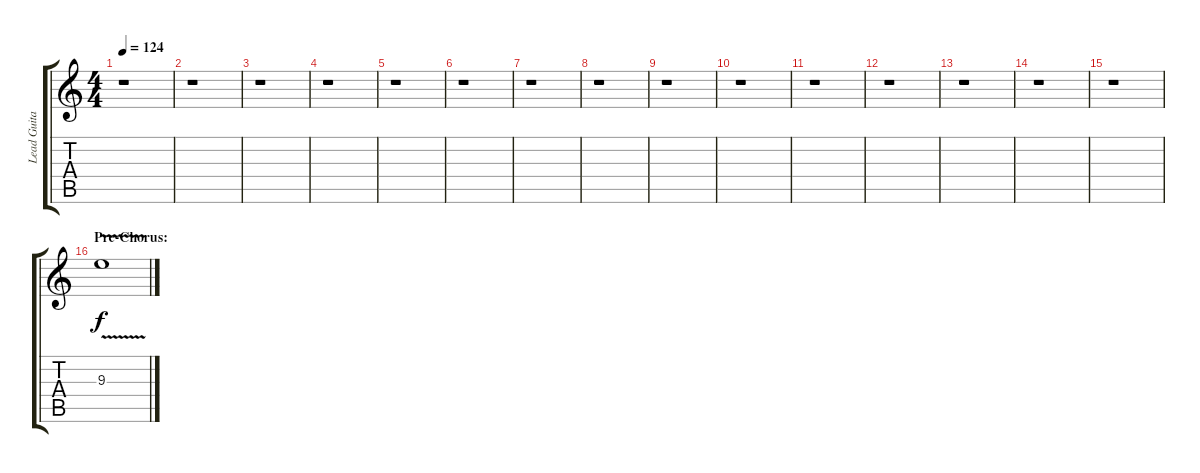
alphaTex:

\track ("Lead Guitar I" "Lead Guita") {instrument distortionguitar}
\staff {score tabs}
\tuning (E4 B3 G3 D3 A2 E2) {hide}
\ts (4 4)
\tempo 124
\clef g2
\ks c
r.1{dy f} |
r.1 |
r.1 |
r.1 |
r.1 |
r.1 |
r.1 |
r.1 |
r.1 |
r.1 |
r.1 |
r.1 |
r.1 |
r.1 |
r.1 |
\section ("" "Pre-Chorus:")
9.3{v}.1
